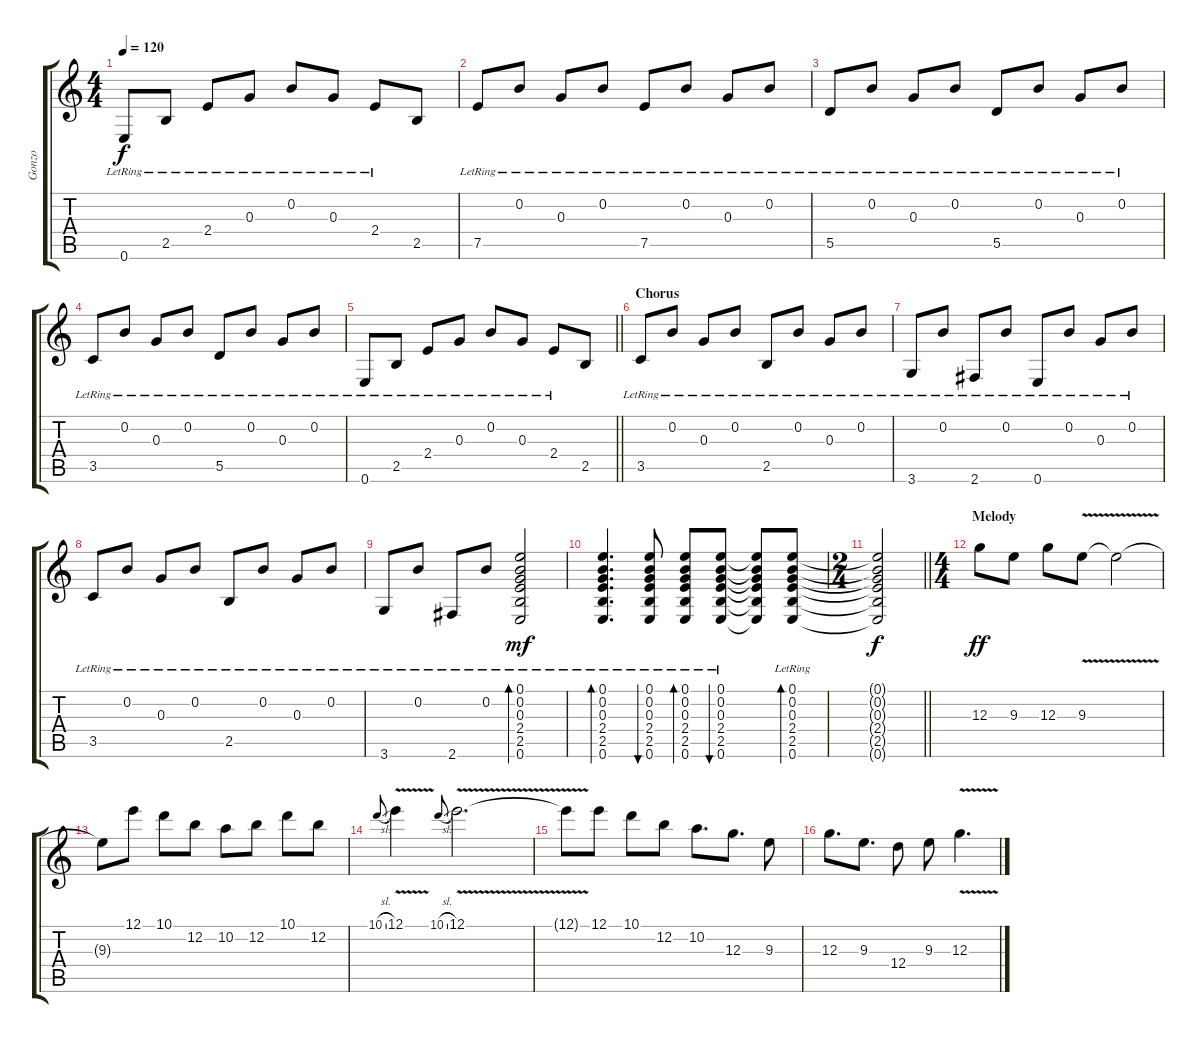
\track ("Gonzo" "Gonzo") {instrument acousticguitarsteel}
\staff {score tabs}
\tuning (E4 B3 G3 D3 A2 E2) {hide}
\ts (4 4)
\tempo 120
\clef g2
\ks c
0.6{lr}.8{dy f} 2.5{lr}.8 2.4{lr}.8 0.3{lr}.8 0.2{lr}.8 0.3{lr}.8 2.4{lr}.8 2.5.8 |
7.5{lr}.8 0.2{lr}.8 0.3{lr}.8 0.2{lr}.8 7.5{lr}.8 0.2{lr}.8 0.3{lr}.8 0.2{lr}.8 |
5.5{lr}.8 0.2{lr}.8 0.3{lr}.8 0.2{lr}.8 5.5{lr}.8 0.2{lr}.8 0.3{lr}.8 0.2{lr}.8 |
3.5{lr}.8 0.2{lr}.8 0.3{lr}.8 0.2{lr}.8 5.5{lr}.8 0.2{lr}.8 0.3{lr}.8 0.2{lr}.8 |
\barLineRight lightlight
0.6{lr}.8 2.5{lr}.8 2.4{lr}.8 0.3{lr}.8 0.2{lr}.8 0.3{lr}.8 2.4{lr}.8 2.5.8 |
\section ("" "Chorus")
3.5{lr}.8 0.2{lr}.8 0.3{lr}.8 0.2{lr}.8 2.5{lr}.8 0.2{lr}.8 0.3{lr}.8 0.2{lr}.8 |
3.6{lr}.8 0.2{lr}.8 2.6{lr}.8 0.2{lr}.8 0.6{lr}.8 0.2{lr}.8 0.3{lr}.8 0.2{lr}.8 |
3.5{lr}.8 0.2{lr}.8 0.3{lr}.8 0.2{lr}.8 2.5{lr}.8 0.2{lr}.8 0.3{lr}.8 0.2{lr}.8 |
3.6{lr}.8 0.2{lr}.8 2.6{lr}.8 0.2{lr}.8 (0.1{lr} 0.2{lr} 0.3{lr} 2.4{lr} 2.5{lr} 0.6{lr}).2{bd 60 dy mf} |
(0.1{lr} 0.2{lr} 0.3{lr} 2.4{lr} 2.5{lr} 0.6{lr}).4{d bd 60} (0.1{lr} 0.2{lr} 0.3{lr} 2.4{lr} 2.5{lr} 0.6{lr}).8{bu 60} (0.1{lr} 0.2{lr} 0.3{lr} 2.4{lr} 2.5{lr} 0.6{lr}).8{bd 60} (0.1{lr} 0.2{lr} 0.3{lr} 2.4{lr} 2.5{lr} 0.6{lr}).8{bu 60} (0.1{t} 0.2{t} 0.3{t} 2.4{t} 2.5{t} 0.6{t}).8 (0.1{lr} 0.2{lr} 0.3{lr} 2.4{lr} 2.5{lr} 0.6{lr}).8{bd 60} |
\ts (2 4)
\barLineRight lightlight
(0.1{t} 0.2{t} 0.3{t} 2.4{t} 2.5{t} 0.6{t}).2{dy f} |
\ts (4 4)
\section ("" "Melody")
12.3.8{dy ff volume 15} 9.3.8 12.3.8 9.3{v}.8 9.3{t}.2 |
9.3{t}.8 12.1.8 10.1.8 12.2.8 10.2.8 12.2.8 10.1.8 12.2.8 |
10.1{sl}.8{gr onbeat} 12.1{v}.4 10.1{sl}.8{gr onbeat} 12.1{v}.2{d} |
12.1{t}.8 12.1.8 10.1.8 12.2.8 10.2.8{d} 12.3.8{d} 9.3.8 |
12.3.8{d} 9.3.8{d} 12.4.8 9.3.8 12.3{v}.4{d}
